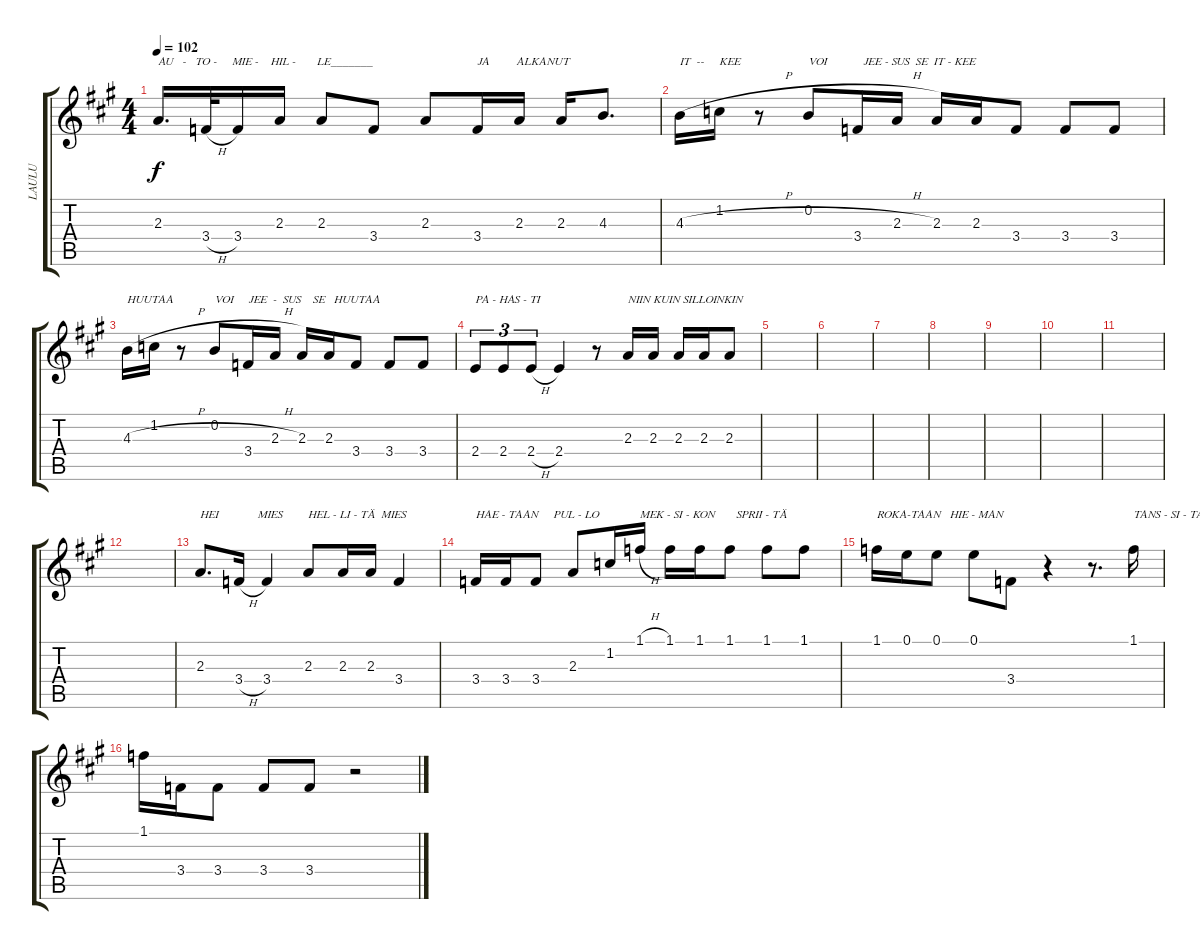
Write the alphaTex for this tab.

\track ("LAULU" "LAULU") {instrument electricguitarjazz}
\staff {score tabs}
\tuning (E4 B3 G3 D3 A2 E2) {hide}
\ts (4 4)
\tempo 102
\clef g2
\ks a
2.3.16{d txt "AU   -   TO -     MIE -    HIL -       LE_______" dy f} 3.4{h}.32 3.4.16 2.3.16 2.3.8 3.4.8 2.3.8 3.4.16{txt "JA         ALKANUT"} 2.3.16 2.3.16 4.3.8{d} |
4.3{h}.16{txt "IT  --     KEE"} 1.2.16 r.8 0.2.8{txt "VOI            JEE - SUS  SE  IT - KEE"} 3.4.16 2.3{h}.16 2.3.16 2.3.16 3.4.8 3.4.8 3.4.8 |
4.3{h}.16{txt "HUUTAA"} 1.2.16 r.8 0.2.8{txt "VOI     JEE  -  SUS    SE   HUUTAA"} 3.4.16 2.3{h}.16 2.3.16 2.3.16 3.4.8 3.4.8 3.4.8 |
2.4.8{tu (3 2) txt "PA - HAS - TI"} 2.4.8{tu (3 2)} 2.4{h}.8{tu (3 2)} 2.4.4 r.8 2.3.16{txt "NIIN KUIN SILLOINKIN"} 2.3.16 2.3.16 2.3.16 2.3.8 |
|
|
|
|
|
|
|
|
2.3.8{d txt "HEI             MIES"} 3.4{h}.16 3.4.4 2.3.8{txt "HEL - LI - TÄ  MIES"} 2.3.16 2.3.16 3.4.4 |
3.4.16{txt "HAE - TAAN     PUL - LO "} 3.4.16 3.4.8 2.3.8{beam Up} 1.2.16{beam Up} 1.1{h}.16{txt "MEK - SI - KON       SPRII - TÄ" beam Up} 1.1.16 1.1.16 1.1.8 1.1.8 1.1.8 |
1.1.16{txt "ROKA-TAAN   HIE - MAN"} 0.1.16 0.1.8 0.1.8 3.4.8 r.4 r.8{d} 1.1.16{txt "TANS - SI - TAAN        HIE - MAN"} |
1.1.16 3.4.16 3.4.8 3.4.8 3.4.8 r.2
